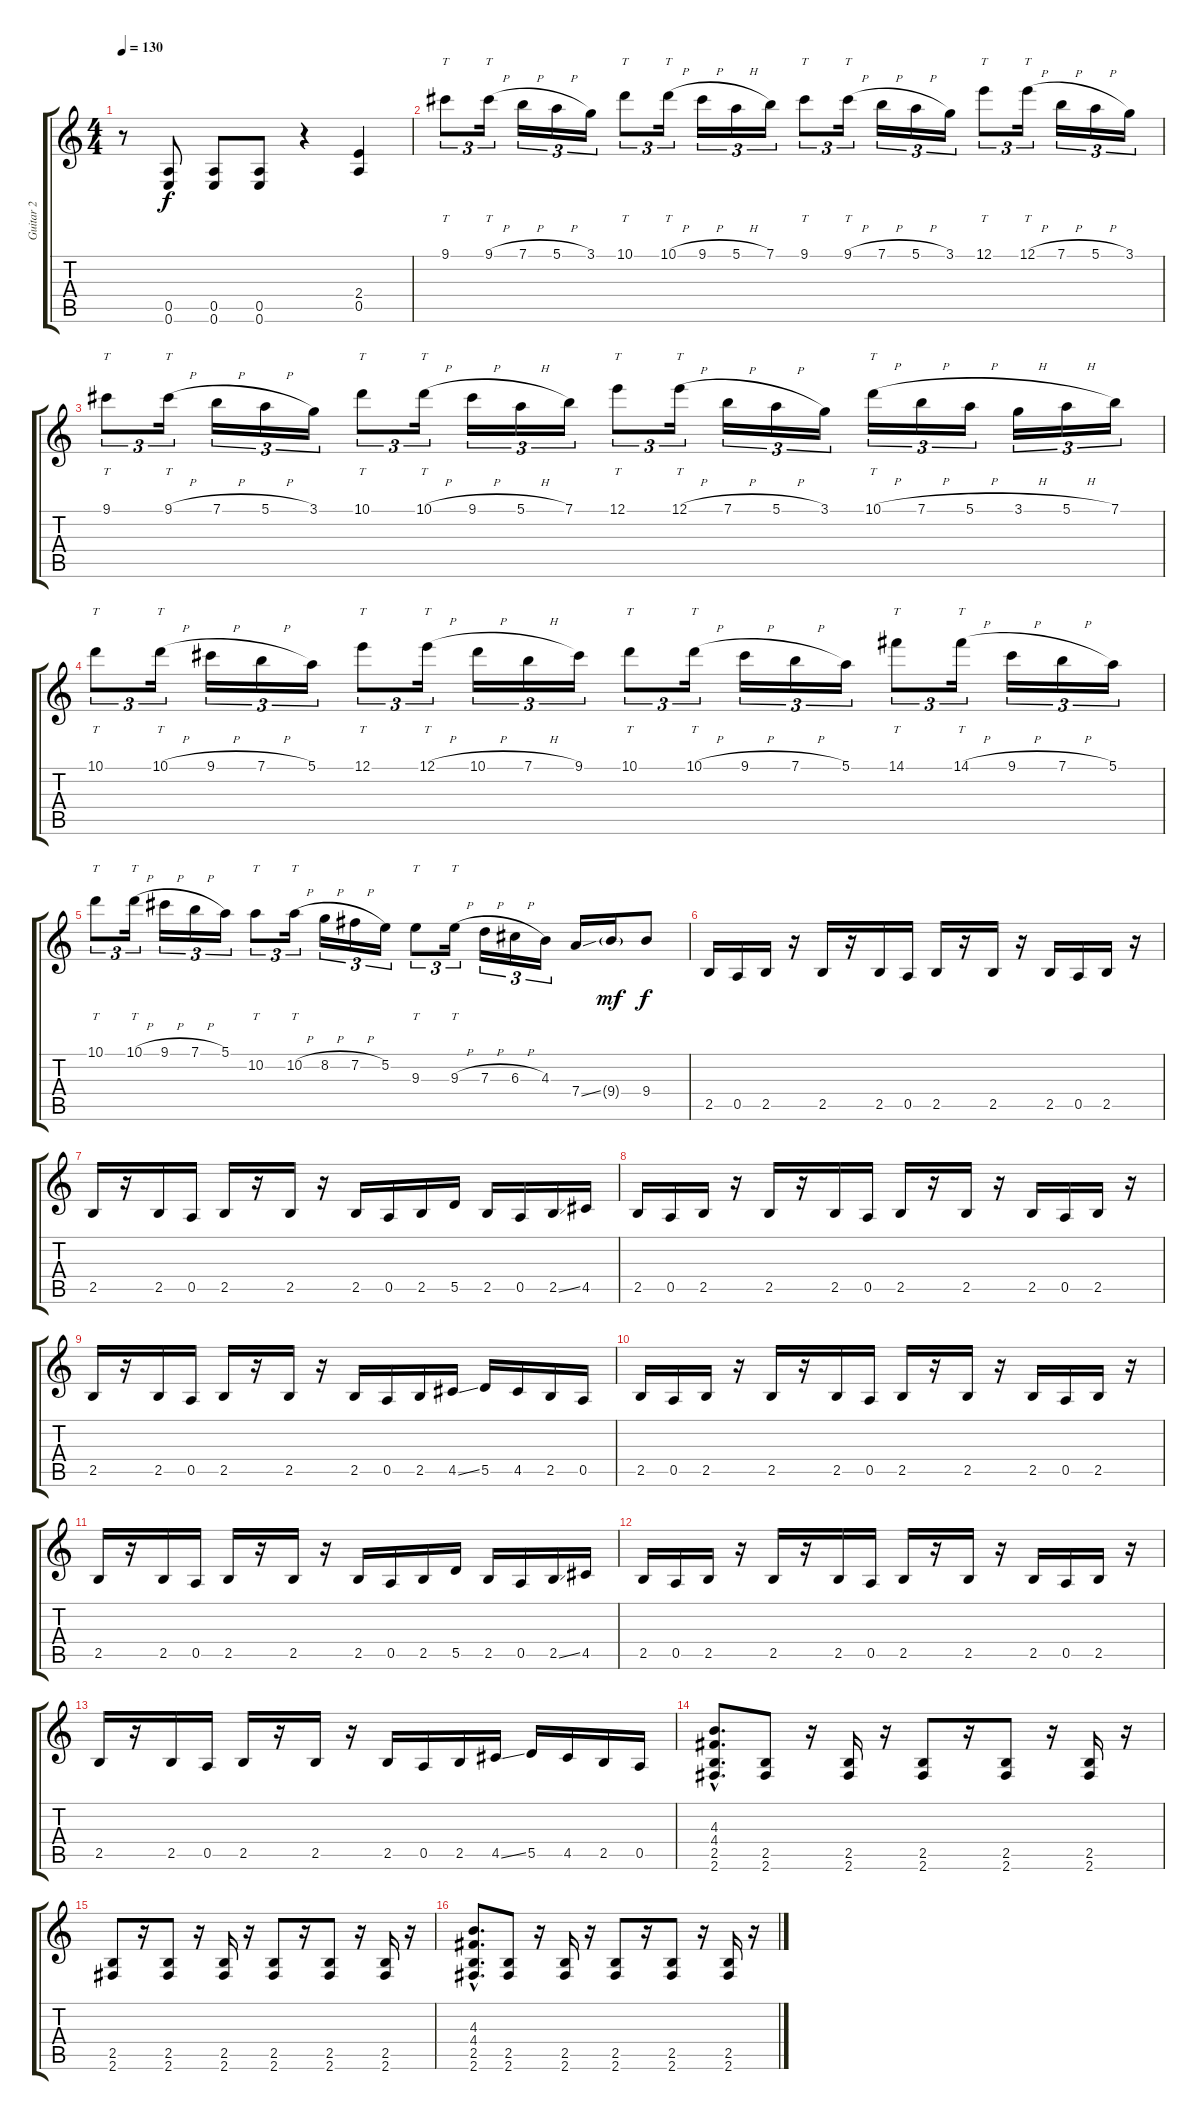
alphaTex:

\track ("Guitar 2" "Guitar 2") {instrument distortionguitar}
\staff {score tabs}
\tuning (E4 B3 G3 D3 A2 E2) {hide}
\ts (4 4)
\tempo 130
\clef g2
\ks c
r.8{dy f} (0.5 0.6).8 (0.5 0.6).8 (0.5 0.6).8 r.4 (2.4 0.5).4 |
9.1.8{tt tu (3 2)} 9.1{h}.16{tt tu (3 2)} 7.1{h}.16{tu (3 2)} 5.1{h}.16{tu (3 2)} 3.1.16{tu (3 2)} 10.1.8{tt tu (3 2)} 10.1{h}.16{tt tu (3 2)} 9.1{h}.16{tu (3 2)} 5.1{h}.16{tu (3 2)} 7.1.16{tu (3 2)} 9.1.8{tt tu (3 2)} 9.1{h}.16{tt tu (3 2)} 7.1{h}.16{tu (3 2)} 5.1{h}.16{tu (3 2)} 3.1.16{tu (3 2)} 12.1.8{tt tu (3 2)} 12.1{h}.16{tt tu (3 2)} 7.1{h}.16{tu (3 2)} 5.1{h}.16{tu (3 2)} 3.1.16{tu (3 2)} |
9.1.8{tt tu (3 2)} 9.1{h}.16{tt tu (3 2)} 7.1{h}.16{tu (3 2)} 5.1{h}.16{tu (3 2)} 3.1.16{tu (3 2)} 10.1.8{tt tu (3 2)} 10.1{h}.16{tt tu (3 2)} 9.1{h}.16{tu (3 2)} 5.1{h}.16{tu (3 2)} 7.1.16{tu (3 2)} 12.1.8{tt tu (3 2)} 12.1{h}.16{tt tu (3 2)} 7.1{h}.16{tu (3 2)} 5.1{h}.16{tu (3 2)} 3.1.16{tu (3 2)} 10.1{h}.16{tt tu (3 2)} 7.1{h}.16{tu (3 2)} 5.1{h}.16{tu (3 2)} 3.1{h}.16{tu (3 2)} 5.1{h}.16{tu (3 2)} 7.1.16{tu (3 2)} |
10.1.8{tt tu (3 2)} 10.1{h}.16{tt tu (3 2)} 9.1{h}.16{tu (3 2)} 7.1{h}.16{tu (3 2)} 5.1.16{tu (3 2)} 12.1.8{tt tu (3 2)} 12.1{h}.16{tt tu (3 2)} 10.1{h}.16{tu (3 2)} 7.1{h}.16{tu (3 2)} 9.1.16{tu (3 2)} 10.1.8{tt tu (3 2)} 10.1{h}.16{tt tu (3 2)} 9.1{h}.16{tu (3 2)} 7.1{h}.16{tu (3 2)} 5.1.16{tu (3 2)} 14.1.8{tt tu (3 2)} 14.1{h}.16{tt tu (3 2)} 9.1{h}.16{tu (3 2)} 7.1{h}.16{tu (3 2)} 5.1.16{tu (3 2)} |
10.1.8{tt tu (3 2)} 10.1{h}.16{tt tu (3 2)} 9.1{h}.16{tu (3 2)} 7.1{h}.16{tu (3 2)} 5.1.16{tu (3 2)} 10.2.8{tt tu (3 2)} 10.2{h}.16{tt tu (3 2)} 8.2{h}.16{tu (3 2)} 7.2{h}.16{tu (3 2)} 5.2.16{tu (3 2)} 9.3.8{tt tu (3 2)} 9.3{h}.16{tt tu (3 2)} 7.3{h}.16{tu (3 2)} 6.3{h}.16{tu (3 2)} 4.3.16{tu (3 2)} 7.4{ss}.16 9.4{g}.16{dy mf} 9.4.8{dy f} |
2.5.16 0.5.16 2.5.16 r.16 2.5.16 r.16 2.5.16 0.5.16 2.5.16 r.16 2.5.16 r.16 2.5.16 0.5.16 2.5.16 r.16 |
2.5.16 r.16 2.5.16 0.5.16 2.5.16 r.16 2.5.16 r.16 2.5.16 0.5.16 2.5.16 5.5.16 2.5.16 0.5.16 2.5{ss}.16 4.5.16 |
2.5.16 0.5.16 2.5.16 r.16 2.5.16 r.16 2.5.16 0.5.16 2.5.16 r.16 2.5.16 r.16 2.5.16 0.5.16 2.5.16 r.16 |
2.5.16 r.16 2.5.16 0.5.16 2.5.16 r.16 2.5.16 r.16 2.5.16 0.5.16 2.5.16 4.5{ss}.16 5.5.16 4.5.16 2.5.16 0.5.16 |
2.5.16 0.5.16 2.5.16 r.16 2.5.16 r.16 2.5.16 0.5.16 2.5.16 r.16 2.5.16 r.16 2.5.16 0.5.16 2.5.16 r.16 |
2.5.16 r.16 2.5.16 0.5.16 2.5.16 r.16 2.5.16 r.16 2.5.16 0.5.16 2.5.16 5.5.16 2.5.16 0.5.16 2.5{ss}.16 4.5.16 |
2.5.16 0.5.16 2.5.16 r.16 2.5.16 r.16 2.5.16 0.5.16 2.5.16 r.16 2.5.16 r.16 2.5.16 0.5.16 2.5.16 r.16 |
2.5.16 r.16 2.5.16 0.5.16 2.5.16 r.16 2.5.16 r.16 2.5.16 0.5.16 2.5.16 4.5{ss}.16 5.5.16 4.5.16 2.5.16 0.5.16 |
(4.3{hac} 4.4{hac} 2.5{hac} 2.6{hac}).8{d} (2.5 2.6).8 r.16 (2.5 2.6).16 r.16 (2.5 2.6).8 r.16 (2.5 2.6).8 r.16 (2.5 2.6).16 r.16 |
(2.5 2.6).8 r.16 (2.5 2.6).8 r.16 (2.5 2.6).16 r.16 (2.5 2.6).8 r.16 (2.5 2.6).8 r.16 (2.5 2.6).16 r.16 |
(4.3{hac} 4.4{hac} 2.5{hac} 2.6{hac}).8{d} (2.5 2.6).8 r.16 (2.5 2.6).16 r.16 (2.5 2.6).8 r.16 (2.5 2.6).8 r.16 (2.5 2.6).16 r.16
